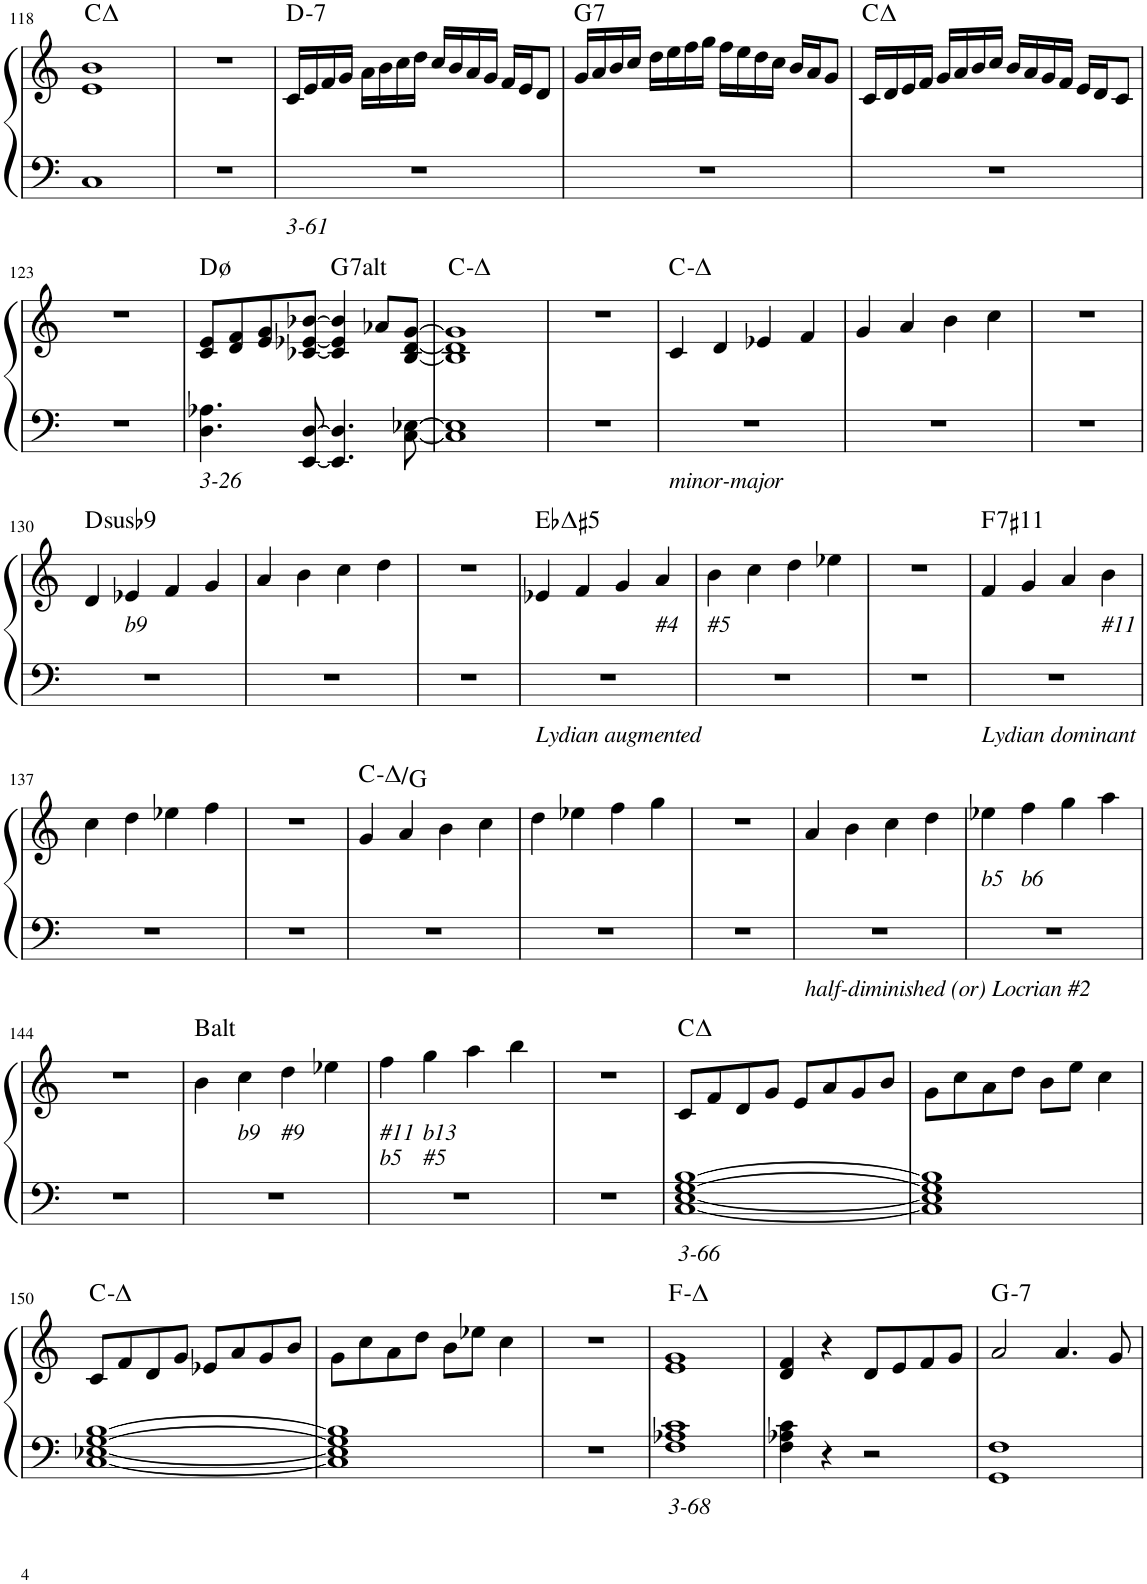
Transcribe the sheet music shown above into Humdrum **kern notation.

**kern	**kern	**harte
*part1	*part1	*part1
*staff2	*staff1	*
*I"Piano	*	*
*I'Pno.	*	*
!!LO:PB:g=z
*clefF4	*clefG2	*
*k[]	*k[]	*
*M4/4	*M4/4	*
=118	=118	=118
1C	1e 1b	C:maj
=119	=119	=119
1r	1r	.
=120	=120	=120
!LO:TX:b:i:t=3-61	!	!LO:H:kt=7
1r	16c/LL	D:min7
.	16e/	.
.	16f/	.
.	16g/JJ	.
.	16a\LL	.
.	16b\	.
.	16cc\	.
.	16dd\JJ	.
.	16cc/LL	.
.	16b/	.
.	16a/	.
.	16g/JJ	.
.	16f/LL	.
.	16e/J	.
.	8d/J	.
=121	=121	=121
!	!	!LO:H:kt=7
1r	16g/LL	G:7
.	16a/	.
.	16b/	.
.	16cc/JJ	.
.	16dd\LL	.
.	16ee\	.
.	16ff\	.
.	16gg\JJ	.
.	16ff\LL	.
.	16ee\	.
.	16dd\	.
.	16cc\JJ	.
.	16b/LL	.
.	16a/J	.
.	8g/J	.
=122	=122	=122
1r	16c/LL	C:maj
.	16d/	.
.	16e/	.
.	16f/JJ	.
.	16g/LL	.
.	16a/	.
.	16b/	.
.	16cc/JJ	.
.	16b/LL	.
.	16a/	.
.	16g/	.
.	16f/JJ	.
.	16e/LL	.
.	16d/J	.
.	8c/J	.
!!LO:LB:g=z
=123	=123	=123
1r	1r	.
=124	=124	=124
!LO:TX:b:i:t=3-26	!	!
4.D\ 4.A-X\	8c/ 8e/L	D:hdim7
.	8d/ 8f/	.
.	8e/ 8g/	.
[8EE/ [8D/	[8c-X/ [8e-X/ [8b-X/J	.
!	!	!LO:H:kt=7
4.EE/] 4.D/]	4c-/] 4e-/] 4b-/]	G:(3,b5,#5,b7,b9,#9)
.	8a-X/L	.
[8C\ [8E-X\	[8B/ [8d/ [8g/J	.
=125	=125	=125
!	!	!LO:H:kt=t7
1C] 1E-]	1B] 1d] 1g]	C:minmaj7
=126	=126	=126
1r	1r	.
=127	=127	=127
!LO:TX:b:i:t=minor-major	!	!LO:H:kt=t7
1r	4c/	C:minmaj7
.	4d/	.
.	4e-X/	.
.	4f/	.
=128	=128	=128
1r	4g/	.
.	4a/	.
.	4b\	.
.	4cc\	.
=129	=129	=129
1r	1r	.
!!LO:LB:g=z
=130	=130	=130
!	!	!LO:H:kt=b9
1r	4d/	D:maj
!	!LO:TX:b:i:t=b9	!
.	4e-X/	.
.	4f/	.
.	4g/	.
=131	=131	=131
1r	4a/	.
.	4b\	.
.	4cc\	.
.	4dd\	.
=132	=132	=132
1r	1r	.
=133	=133	=133
!LO:TX:b:i:t=Lydian augmented	!	!
1r	4e-X/	Eb:(3,#5)
.	4f/	.
.	4g/	.
!	!LO:TX:b:i:t=#4	!
.	4a/	.
=134	=134	=134
!	!LO:TX:b:i:t=#5	!
1r	4b\	.
.	4cc\	.
.	4dd\	.
.	4ee-X\	.
=135	=135	=135
1r	1r	.
=136	=136	=136
!LO:TX:b:i:t=Lydian dominant	!	!LO:H:kt=7
1r	4f/	F:7(#11)
.	4g/	.
.	4a/	.
!	!LO:TX:b:i:t=#11	!
.	4b\	.
!!LO:LB:g=z
=137	=137	=137
1r	4cc\	.
.	4dd\	.
.	4ee-X\	.
.	4ff\	.
=138	=138	=138
1r	1r	.
=139	=139	=139
!	!	!LO:H:kt=t7
1r	4g/	C:minmaj7/5
.	4a/	.
.	4b\	.
.	4cc\	.
=140	=140	=140
1r	4dd\	.
.	4ee-X\	.
.	4ff\	.
.	4gg\	.
=141	=141	=141
1r	1r	.
=142	=142	=142
!LO:TX:b:i:t=half-diminished (or) Locrian #2	!	!
1r	4a/	.
.	4b\	.
.	4cc\	.
.	4dd\	.
=143	=143	=143
!	!LO:TX:b:i:t=b5	!
1r	4ee-X\	.
!	!LO:TX:b:i:t=b6	!
.	4ff\	.
.	4gg\	.
.	4aa\	.
!!LO:LB:g=z
=144	=144	=144
1r	1r	.
=145	=145	=145
1r	4b\	B:(3,b5,#5,b9,#9)
!	!LO:TX:b:i:t=b9	!
.	4cc\	.
!	!LO:TX:b:i:t=#9	!
.	4dd\	.
.	4ee-X\	.
=146	=146	=146
!	!LO:TX:b:i:t=#11	!
!	!LO:TX:b:t=b5	!
1r	4ff\	.
!	!LO:TX:b:i:t=b13	!
!	!LO:TX:b:t=#5	!
.	4gg\	.
.	4aa\	.
.	4bb\	.
=147	=147	=147
1r	1r	.
=148	=148	=148
!LO:TX:b:i:t=3-66	!	!
[1C [1E [1G [1B	8c/L	C:maj
.	8f/	.
.	8d/	.
.	8g/J	.
.	8e/L	.
.	8a/	.
.	8g/	.
.	8b/J	.
=149	=149	=149
1C] 1E] 1G] 1B]	8g\L	.
.	8cc\	.
.	8a\	.
.	8dd\J	.
.	8b\L	.
.	8ee\J	.
.	4cc\	.
!!LO:LB:g=z
=150	=150	=150
!	!	!LO:H:kt=t7
[1C [1E-X [1G [1B	8c/L	C:minmaj7
.	8f/	.
.	8d/	.
.	8g/J	.
.	8e-X/L	.
.	8a/	.
.	8g/	.
.	8b/J	.
=151	=151	=151
1C] 1E-] 1G] 1B]	8g\L	.
.	8cc\	.
.	8a\	.
.	8dd\J	.
.	8b\L	.
.	8ee-X\J	.
.	4cc\	.
=152	=152	=152
1r	1r	.
=153	=153	=153
!LO:TX:b:i:t=3-68	!	!LO:H:kt=t7
1F 1A-X 1c	1e 1g	F:minmaj7
=154	=154	=154
4F\ 4A-X\ 4c\	4d/ 4f/	.
4r	4r	.
2r	8d/L	.
.	8e/	.
.	8f/	.
.	8g/J	.
=155	=155	=155
!	!	!LO:H:kt=7
1GG 1F	2a/	G:min7
.	4.a/	.
.	8g/	.
=	=	=
*-	*-	*-
